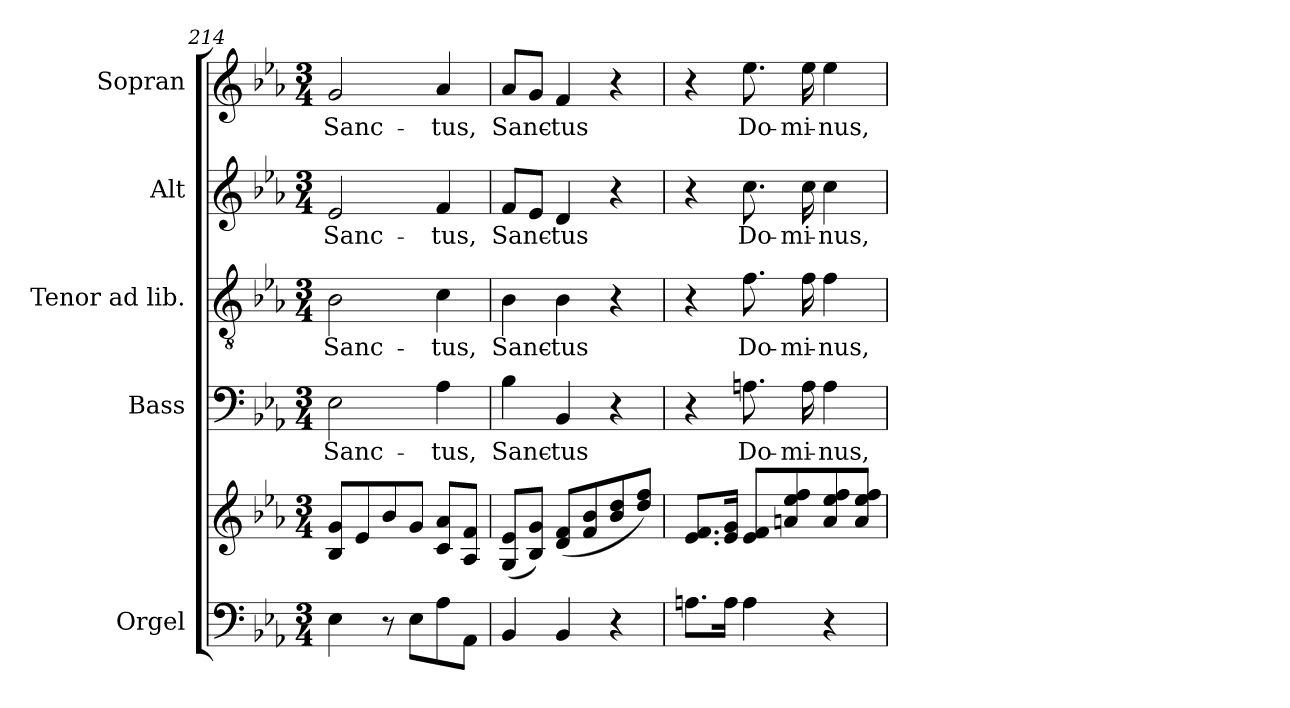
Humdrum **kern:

**kern	**kern	**kern	**text	**kern	**text	**kern	**text	**kern	**text
*part5	*part5	*part4	*part4	*part3	*part3	*part2	*part2	*part1	*part1
*staff6	*staff5	*staff4	*staff4	*staff3	*staff3	*staff2	*staff2	*staff1	*staff1
*I"Orgel	*	*I"Bass	*	*I"Tenor ad lib.	*	*I"Alt	*	*I"Sopran	*
*	*	*I'B.	*	*I'T.	*	*I'A.	*	*I'S.	*
*clefF4	*clefG2	*clefF4	*	*clefGv2	*	*clefG2	*	*clefG2	*
*k[b-e-a-]	*k[b-e-a-]	*k[b-e-a-]	*	*k[b-e-a-]	*	*k[b-e-a-]	*	*k[b-e-a-]	*
*E-:	*E-:	*E-:	*	*E-:	*	*E-:	*	*E-:	*
*M3/4	*M3/4	*M3/4	*	*M3/4	*	*M3/4	*	*M3/4	*
=214	=214	=214	=214	=214	=214	=214	=214	=214	=214
!	!	!	!LO:LY:b	!	!LO:LY:b	!	!LO:LY:b	!	!LO:LY:b
4E-\	8B-/ 8g/L	2E-\	Sanc-	2B-\	Sanc-	2e-/	Sanc-	2g/	Sanc-
.	8e-/	.	.	.	.	.	.	.	.
8r	8b-/	.	.	.	.	.	.	.	.
8E-\L	8g/J	.	.	.	.	.	.	.	.
!	!	!	!LO:LY:b	!	!LO:LY:b	!	!LO:LY:b	!	!LO:LY:b
8A-\	8c/ 8a-/L	4A-\	-tus,	4c\	-tus,	4f/	-tus,	4a-/	-tus,
8AA-\J	8A-/ 8f/J	.	.	.	.	.	.	.	.
=215	=215	=215	=215	=215	=215	=215	=215	=215	=215
!	!	!	!LO:LY:b	!	!LO:LY:b	!	!LO:LY:b	!	!LO:LY:b
4BB-/	(<8G/ 8e-/L	4B-\	Sanc-	4B-\	Sanc-	8f/L	Sanc-	8a-/L	Sanc-
.	8B-/ 8g/J)	.	.	.	.	8e-/J	.	8g/J	.
!	!	!	!LO:LY:b	!	!LO:LY:b	!	!LO:LY:b	!	!LO:LY:b
4BB-/	(<8d/ 8f/L	4BB-/	-tus	4B-\	-tus	4d/	-tus	4f/	-tus
.	8f/ 8b-/	.	.	.	.	.	.	.	.
4r	8b-/ 8dd/	4r	.	4r	.	4r	.	4r	.
.	8dd/ 8ff/J)	.	.	.	.	.	.	.	.
=216	=216	=216	=216	=216	=216	=216	=216	=216	=216
8.An\L	8.e-/ 8.f/L	4r	.	4r	.	4r	.	4r	.
16A\Jk	16e-/ 16g/Jk	.	.	.	.	.	.	.	.
!	!	!	!LO:LY:b	!	!LO:LY:b	!	!LO:LY:b	!	!LO:LY:b
4A\	8e-/ 8f/L	8.An\	Do-	8.f\	Do-	8.cc\	Do-	8.ee-\	Do-
.	8an/ 8ee-/ 8ff/	.	.	.	.	.	.	.	.
!	!	!	!LO:LY:b	!	!LO:LY:b	!	!LO:LY:b	!	!LO:LY:b
.	.	16A\	-mi-	16f\	-mi-	16cc\	-mi-	16ee-\	-mi-
!	!	!	!LO:LY:b	!	!LO:LY:b	!	!LO:LY:b	!	!LO:LY:b
4r	8a/ 8ee-/ 8ff/	4A\	-nus,	4f\	-nus,	4cc\	-nus,	4ee-\	-nus,
.	8a/ 8ee-/ 8ff/J	.	.	.	.	.	.	.	.
=	=	=	=	=	=	=	=	=	=
*-	*-	*-	*-	*-	*-	*-	*-	*-	*-
